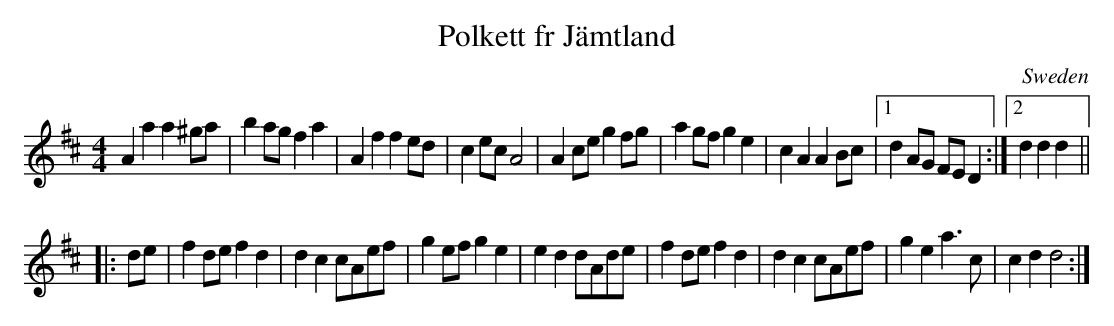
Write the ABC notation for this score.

X:1
T:Polkett fr Jämtland
M:4/4
O:Sweden
K:D major
A2a2 a2^ga | b2ag f2a2 | A2f2 f2ed | c2ec A4 |\
A2ce g2fg | a2gf g2e2 | c2A2 A2Bc \
|1 d2AG FED2 :|2 d2d2d2 ||
|: de |\
f2de f2d2 | d2c2 cAef | g2ef g2e2 | e2d2 dAde |\
f2de f2d2 | d2c2 cAef | g2e2 a3c | c2d2 d4 :|
